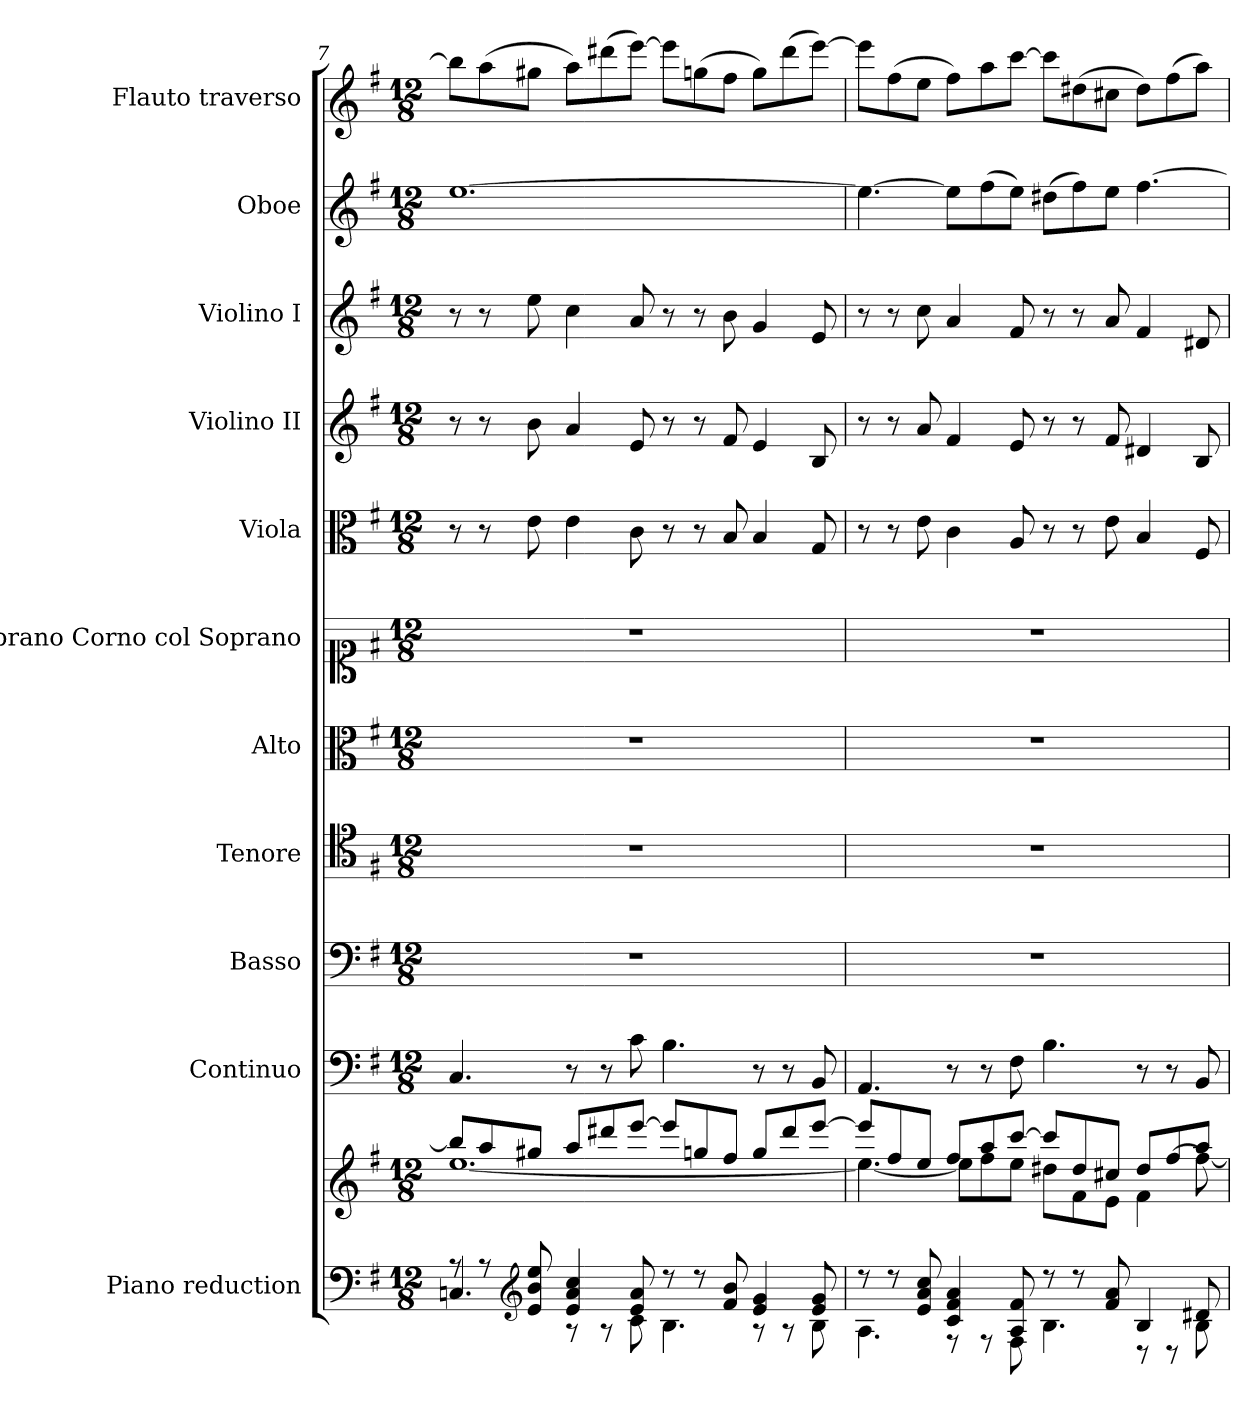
**kern	**kern	**kern	**kern	**kern	**kern	**kern	**kern	**kern	**kern	**kern	**kern
*part11	*part11	*part10	*part9	*part8	*part7	*part6	*part5	*part4	*part3	*part2	*part1
*staff12	*staff11	*staff10	*staff9	*staff8	*staff7	*staff6	*staff5	*staff4	*staff3	*staff2	*staff1
*I"Piano reduction	*	*I"Continuo	*I"Basso	*I"Tenore	*I"Alto	*I"Soprano Corno col Soprano	*I"Viola	*I"Violino II	*I"Violino I	*I"Oboe	*I"Flauto traverso
*I'Pno	*	*	*	*	*	*	*I'Vla	*I'Vln	*I'Vln	*I'Ob	*I'Fl
*clefF4	*clefG2	*clefF4	*clefF4	*clefC4	*clefC3	*clefC1	*clefC3	*clefG2	*clefG2	*clefG2	*clefG2
*k[f#]	*k[f#]	*k[f#]	*k[f#]	*k[f#]	*k[f#]	*k[f#]	*k[f#]	*k[f#]	*k[f#]	*k[f#]	*k[f#]
*M12/8	*M12/8	*M12/8	*M12/8	*M12/8	*M12/8	*M12/8	*M12/8	*M12/8	*M12/8	*M12/8	*M12/8
=7	=7	=7	=7	=7	=7	=7	=7	=7	=7	=7	=7
*^	*^	*	*	*	*	*	*	*	*	*	*
8r	4.Cn/	8bb/L]	[1.ee	4.C/	1.r	1.r	1.r	1.r	8r	8r	8r	[1.ee	8bb\L]
8r	.	8aa/	.	.	.	.	.	.	8r	8r	8r	.	(8aa\
*clefG2	*	*	*	*	*	*	*	*	*	*	*	*	*
8e/ 8b/ 8ee/	.	8gg#X/J	.	.	.	.	.	.	8e\	8b\	8ee\	.	8gg#X\J
4e/ 4a/ 4cc/	8r	8aa/L	.	8r	.	.	.	.	4e\	4a/	4cc\	.	8aa\L)
.	8r	8ddd#X/	.	8r	.	.	.	.	.	.	.	.	(8ddd#X\
8e/ 8a/	8c\	[8eee/J	.	8c\	.	.	.	.	8c\	8e/	8a/	.	[8eee\J)
8r	4.B\	8eee/L]	.	4.B\	.	.	.	.	8r	8r	8r	.	8eee\L]
8r	.	8ggn/	.	.	.	.	.	.	8r	8r	8r	.	(8ggn\
8f#/ 8b/	.	8ff#/J	.	.	.	.	.	.	8B/	8f#/	8b\	.	8ff#\J
4e/ 4g/	8r	8gg/L	.	8r	.	.	.	.	4B/	4e/	4g/	.	8gg\L)
.	8r	8ddd#/	.	8r	.	.	.	.	.	.	.	.	(8ddd#\
8e/ 8g/	8B\	[8eee/J	.	8BB/	.	.	.	.	8G/	8B/	8e/	.	[8eee\J)
!!LO:PB:g=z
=8	=8	=8	=8	=8	=8	=8	=8	=8	=8	=8	=8	=8	=8
8r	4.A\	8eee/L]	4.ee\_	4.AA/	1.r	1.r	1.r	1.r	8r	8r	8r	4.ee\_	8eee\L]
8r	.	8ff#/	.	.	.	.	.	.	8r	8r	8r	.	(8ff#\
8e/ 8a/ 8cc/	.	8ee/J	.	.	.	.	.	.	8e\	8a/	8cc\	.	8ee\J
4c/ 4f#/ 4a/	8r	8ff#/L	8ee\L]	8r	.	.	.	.	4c\	4f#/	4a/	8ee\L]	8ff#\L)
.	8r	8aa/	8ff#\	8r	.	.	.	.	.	.	.	(8ff#\	8aa\
8A/ 8f#/	8F#\	[8ccc/J	8ee\J	8F#\	.	.	.	.	8A/	8e/	8f#/	8ee\J)	[8ccc\J
8r	4.B\	8ccc/L]	8dd#X\L	4.B\	.	.	.	.	8r	8r	8r	(8dd#X\L	8ccc\L]
8r	.	8dd#/	8f#\	.	.	.	.	.	8r	8r	8r	8ff#\)	(8dd#X\
8f#/ 8a/	.	8cc#X/J	8e\J	.	.	.	.	.	8e\	8f#/	8a/	8ee\J	8cc#X\J
4B/	8r	8dd#/L	4f#\	8r	.	.	.	.	4B/	4d#X/	4f#/	[4.ff#\	8dd#\L)
.	8r	[<8ff#/	.	8r	.	.	.	.	.	.	.	.	(8ff#\
8d#X/	8B\	8aa/J	8ff#\_	8BB/	.	.	.	.	8F#/	8B/	8d#X/	.	8aa\J)
*v	*v	*	*	*	*	*	*	*	*	*	*	*	*
*	*v	*v	*	*	*	*	*	*	*	*	*	*
=	=	=	=	=	=	=	=	=	=	=	=
*-	*-	*-	*-	*-	*-	*-	*-	*-	*-	*-	*-
